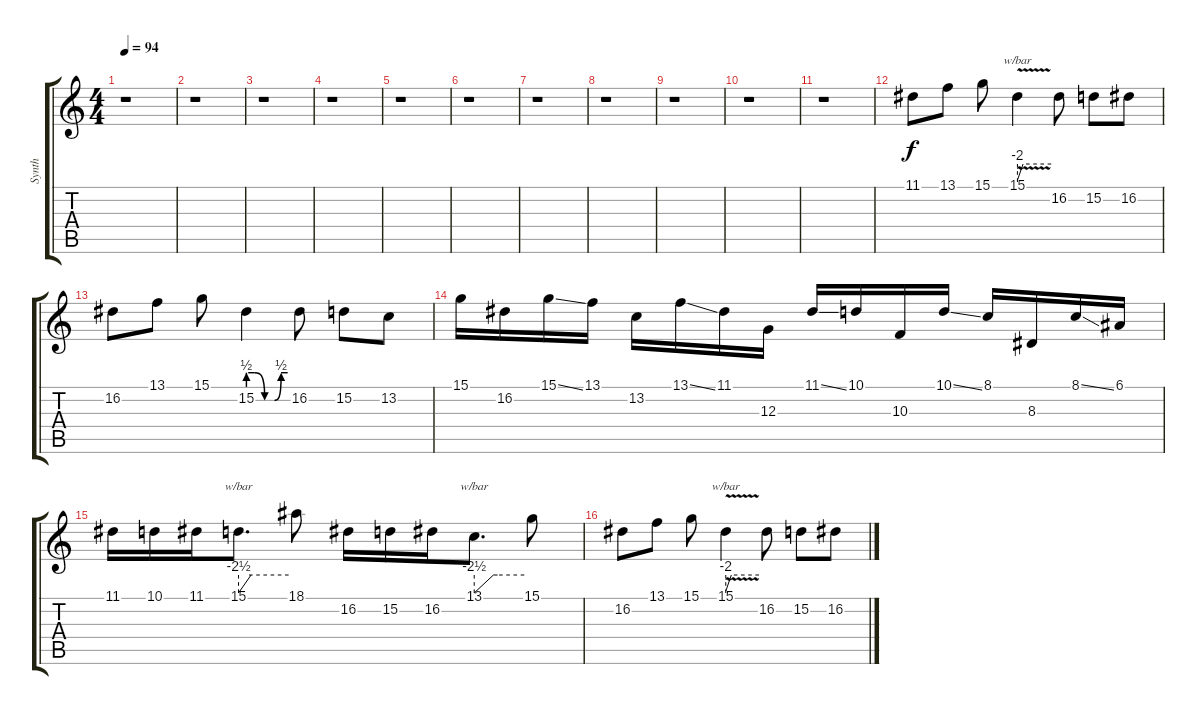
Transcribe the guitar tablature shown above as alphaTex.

\track ("Synth" "Synth") {instrument stringensemble1}
\staff {score tabs}
\tuning (E4 B3 G3 D3 A2 E2) {hide}
\ts (4 4)
\tempo 94
\clef g2
\ks c
r.1{dy f} |
r.1 |
r.1 |
r.1 |
r.1 |
r.1 |
r.1 |
r.1 |
r.1 |
r.1 |
r.1 |
11.1.8 13.1.8 15.1.8 15.1{v}.4{tbe (custom default 0 -8 10 0 60 0)} 16.2.8 15.2.8 16.2.8 |
16.2.8 13.1.8 15.1.8 15.2{be (custom 0 2 10 2 25 0 30 0 40 0 50 2 60 2)}.4 16.2.8 15.2.8 13.2.8 |
15.1.16 16.2.16 15.1{ss}.16 13.1.16 13.2.16 13.1{ss}.16 11.1.16 12.3.16 11.1{ss}.16 10.1.16 10.3.16 10.1{ss}.16 8.1.16 8.3.16 8.1{ss}.16 6.1.16 |
11.1.16 10.1.16 11.1.16 15.1.8{d tbe (custom default 0 -10 15 0 60 0)} 18.1.8 16.2.16 15.2.16 16.2.16 13.1.8{d tbe (custom default 0 -10 23 0 28 0 60 0)} 15.1.8 |
16.2.8 13.1.8 15.1.8 15.1{v}.4{tbe (custom default 0 -8 10 0 60 0)} 16.2.8 15.2.8 16.2.8
